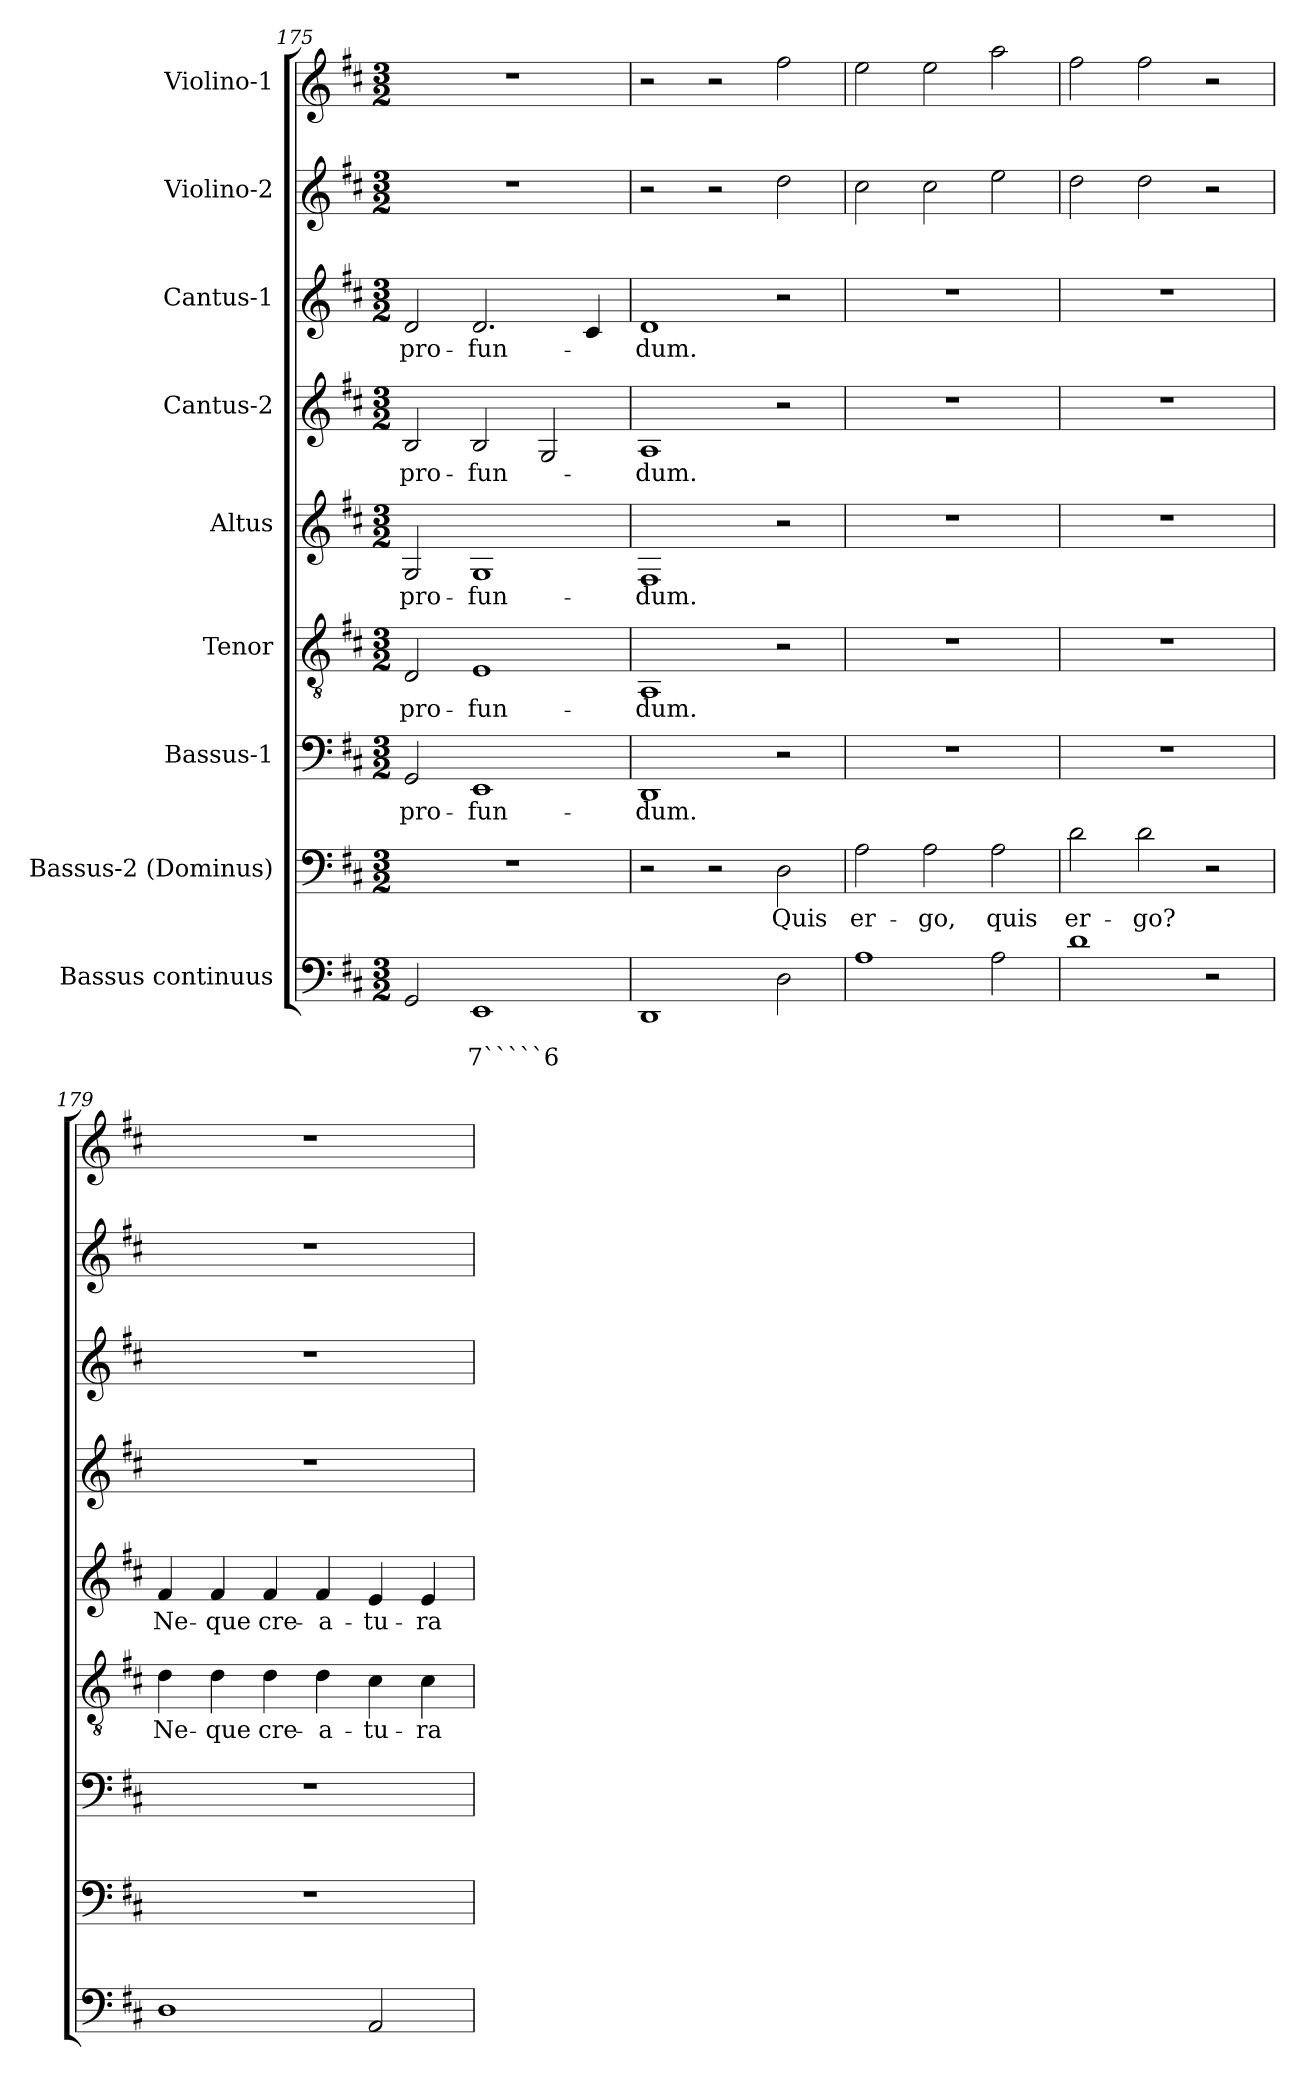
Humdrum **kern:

**kern	**text	**text	**kern	**text	**kern	**text	**kern	**text	**kern	**text	**kern	**text	**kern	**text	**kern	**kern
*part9	*part9	*part9	*part8	*part8	*part7	*part7	*part6	*part6	*part5	*part5	*part4	*part4	*part3	*part3	*part2	*part1
*staff9	*staff9	*staff9	*staff8	*staff8	*staff7	*staff7	*staff6	*staff6	*staff5	*staff5	*staff4	*staff4	*staff3	*staff3	*staff2	*staff1
*I"Bassus continuus	*	*	*I"Bassus-2 (Dominus)	*	*I"Bassus-1	*	*I"Tenor	*	*I"Altus	*	*I"Cantus-2	*	*I"Cantus-1	*	*I"Violino-2	*I"Violino-1
!!LO:PB:g=z
*clefF4	*	*	*clefF4	*	*clefF4	*	*clefGv2	*	*clefG2	*	*clefG2	*	*clefG2	*	*clefG2	*clefG2
*k[f#c#]	*	*	*k[f#c#]	*	*k[f#c#]	*	*k[f#c#]	*	*k[f#c#]	*	*k[f#c#]	*	*k[f#c#]	*	*k[f#c#]	*k[f#c#]
*D:	*	*	*D:	*	*D:	*	*D:	*	*D:	*	*D:	*	*D:	*	*D:	*D:
*M3/2	*	*	*M3/2	*	*M3/2	*	*M3/2	*	*M3/2	*	*M3/2	*	*M3/2	*	*M3/2	*M3/2
=175	=175	=175	=175	=175	=175	=175	=175	=175	=175	=175	=175	=175	=175	=175	=175	=175
!	!	!	!	!	!	!LO:LY:b	!	!LO:LY:b	!	!LO:LY:b	!	!LO:LY:b	!	!LO:LY:b	!	!
2GG/	.	.	1.r	.	2GG/	pro-	2D/	pro-	2G/	pro-	2B/	pro-	2d/	pro-	1.r	1.r
!	!	!LO:LY:b	!	!	!	!LO:LY:b	!	!LO:LY:b	!	!LO:LY:b	!	!LO:LY:b	!	!LO:LY:b	!	!
1EE	.	7`````6	.	.	1EE	-fun-	1E	-fun-	1G	-fun-	2B/	-fun-	2.d/	-fun-	.	.
.	.	.	.	.	.	.	.	.	.	.	2G/	.	.	.	.	.
.	.	.	.	.	.	.	.	.	.	.	.	.	4c#/	.	.	.
=176	=176	=176	=176	=176	=176	=176	=176	=176	=176	=176	=176	=176	=176	=176	=176	=176
!	!	!	!	!	!	!LO:LY:b	!	!LO:LY:b	!	!LO:LY:b	!	!LO:LY:b	!	!LO:LY:b	!	!
1DD	.	.	2r	.	1DD	-dum.	1AA	-dum.	1F#	-dum.	1A	-dum.	1d	-dum.	2r	2r
.	.	.	2r	.	.	.	.	.	.	.	.	.	.	.	2r	2r
!	!	!	!	!LO:LY:b	!	!	!	!	!	!	!	!	!	!	!	!
2D\	.	.	2D\	Quis	2r	.	2r	.	2r	.	2r	.	2r	.	2dd\	2ff#\
=177	=177	=177	=177	=177	=177	=177	=177	=177	=177	=177	=177	=177	=177	=177	=177	=177
!	!	!	!	!LO:LY:b	!	!	!	!	!	!	!	!	!	!	!	!
1A	.	.	2A\	er-	1.r	.	1.r	.	1.r	.	1.r	.	1.r	.	2cc#\	2ee\
!	!	!	!	!LO:LY:b	!	!	!	!	!	!	!	!	!	!	!	!
.	.	.	2A\	-go,	.	.	.	.	.	.	.	.	.	.	2cc#\	2ee\
!	!	!	!	!LO:LY:b	!	!	!	!	!	!	!	!	!	!	!	!
2A\	.	.	2A\	quis	.	.	.	.	.	.	.	.	.	.	2ee\	2aa\
=178	=178	=178	=178	=178	=178	=178	=178	=178	=178	=178	=178	=178	=178	=178	=178	=178
!	!	!	!	!LO:LY:b	!	!	!	!	!	!	!	!	!	!	!	!
1d	.	.	2d\	er-	1.r	.	1.r	.	1.r	.	1.r	.	1.r	.	2dd\	2ff#\
!	!	!	!	!LO:LY:b	!	!	!	!	!	!	!	!	!	!	!	!
.	.	.	2d\	-go?	.	.	.	.	.	.	.	.	.	.	2dd\	2ff#\
2r	.	.	2r	.	.	.	.	.	.	.	.	.	.	.	2r	2r
=179	=179	=179	=179	=179	=179	=179	=179	=179	=179	=179	=179	=179	=179	=179	=179	=179
!	!	!	!	!	!	!	!	!LO:LY:b	!	!LO:LY:b	!	!	!	!	!	!
1D	.	.	1.r	.	1.r	.	4d\	Ne-	4f#/	Ne-	1.r	.	1.r	.	1.r	1.r
!	!	!	!	!	!	!	!	!LO:LY:b	!	!LO:LY:b	!	!	!	!	!	!
.	.	.	.	.	.	.	4d\	-que	4f#/	-que	.	.	.	.	.	.
!	!	!	!	!	!	!	!	!LO:LY:b	!	!LO:LY:b	!	!	!	!	!	!
.	.	.	.	.	.	.	4d\	cre-	4f#/	cre-	.	.	.	.	.	.
!	!	!	!	!	!	!	!	!LO:LY:b	!	!LO:LY:b	!	!	!	!	!	!
.	.	.	.	.	.	.	4d\	-a-	4f#/	-a-	.	.	.	.	.	.
!	!	!	!	!	!	!	!	!LO:LY:b	!	!LO:LY:b	!	!	!	!	!	!
2AA/	.	.	.	.	.	.	4c#\	-tu-	4e/	-tu-	.	.	.	.	.	.
!	!	!	!	!	!	!	!	!LO:LY:b	!	!LO:LY:b	!	!	!	!	!	!
.	.	.	.	.	.	.	4c#\	-ra	4e/	-ra	.	.	.	.	.	.
=	=	=	=	=	=	=	=	=	=	=	=	=	=	=	=	=
*-	*-	*-	*-	*-	*-	*-	*-	*-	*-	*-	*-	*-	*-	*-	*-	*-
